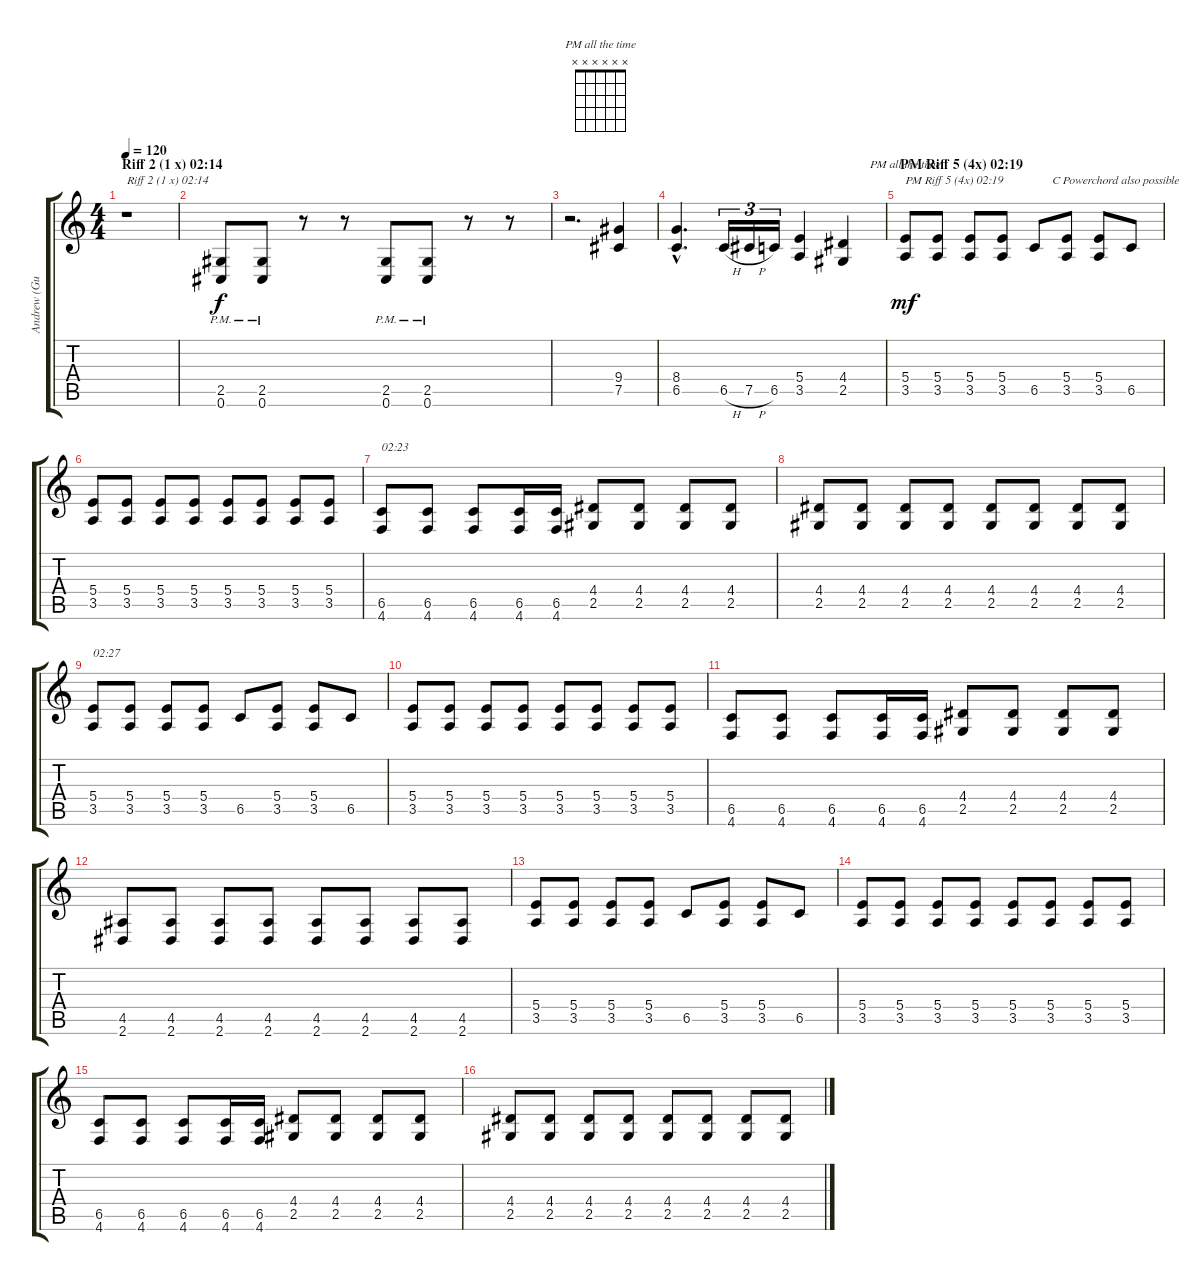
\track ("Andrew (Guitar right) tuned to C#" "Andrew (Gu") {instrument distortionguitar}
\staff {score tabs}
\tuning (Db4 Ab3 E3 B2 Gb2 Db2) {hide}
\chord ("PM all the time" x x x x x x)
\ts (4 4)
\section ("" "Riff 2 (1 x) 02:14")
\tempo 120
\clef g2
\ks c
r.1{txt "Riff 2 (1 x) 02:14" dy f} |
(2.5{pm} 0.6{pm}).8 (2.5{pm} 0.6{pm}).8 r.8 r.8 (2.5{pm} 0.6{pm}).8 (2.5{pm} 0.6{pm}).8 r.8 r.8 |
r.2{d} (9.4 7.5).4 |
(8.4{hac} 6.5{hac}).4{d} 6.5{h}.16{tu (3 2)} 7.5{h}.16{tu (3 2)} 6.5.16{tu (3 2)} (5.4 3.5).4 (4.4 2.5).4 |
\section ("" "PM Riff 5 (4x) 02:19")
(5.4 3.5).8{ch "PM all the time" txt "PM Riff 5 (4x) 02:19" dy mf} (5.4 3.5).8 (5.4 3.5).8 (5.4 3.5).8 6.5.8{txt "      C Powerchord also possible"} (5.4 3.5).8 (5.4 3.5).8 6.5.8 |
(5.4 3.5).8 (5.4 3.5).8 (5.4 3.5).8 (5.4 3.5).8 (5.4 3.5).8 (5.4 3.5).8 (5.4 3.5).8 (5.4 3.5).8 |
(6.5 4.6).8{txt "02:23"} (6.5 4.6).8 (6.5 4.6).8 (6.5 4.6).16 (6.5 4.6).16 (4.4 2.5).8 (4.4 2.5).8 (4.4 2.5).8 (4.4 2.5).8 |
(4.4 2.5).8 (4.4 2.5).8 (4.4 2.5).8 (4.4 2.5).8 (4.4 2.5).8 (4.4 2.5).8 (4.4 2.5).8 (4.4 2.5).8 |
(5.4 3.5).8{txt "02:27"} (5.4 3.5).8 (5.4 3.5).8 (5.4 3.5).8 6.5.8 (5.4 3.5).8 (5.4 3.5).8 6.5.8 |
(5.4 3.5).8 (5.4 3.5).8 (5.4 3.5).8 (5.4 3.5).8 (5.4 3.5).8 (5.4 3.5).8 (5.4 3.5).8 (5.4 3.5).8 |
(6.5 4.6).8 (6.5 4.6).8 (6.5 4.6).8 (6.5 4.6).16 (6.5 4.6).16 (4.4 2.5).8 (4.4 2.5).8 (4.4 2.5).8 (4.4 2.5).8 |
(4.5 2.6).8 (4.5 2.6).8 (4.5 2.6).8 (4.5 2.6).8 (4.5 2.6).8 (4.5 2.6).8 (4.5 2.6).8 (4.5 2.6).8 |
(5.4 3.5).8 (5.4 3.5).8 (5.4 3.5).8 (5.4 3.5).8 6.5.8 (5.4 3.5).8 (5.4 3.5).8 6.5.8 |
(5.4 3.5).8 (5.4 3.5).8 (5.4 3.5).8 (5.4 3.5).8 (5.4 3.5).8 (5.4 3.5).8 (5.4 3.5).8 (5.4 3.5).8 |
(6.5 4.6).8 (6.5 4.6).8 (6.5 4.6).8 (6.5 4.6).16 (6.5 4.6).16 (4.4 2.5).8 (4.4 2.5).8 (4.4 2.5).8 (4.4 2.5).8 |
(4.4 2.5).8 (4.4 2.5).8 (4.4 2.5).8 (4.4 2.5).8 (4.4 2.5).8 (4.4 2.5).8 (4.4 2.5).8 (4.4 2.5).8
